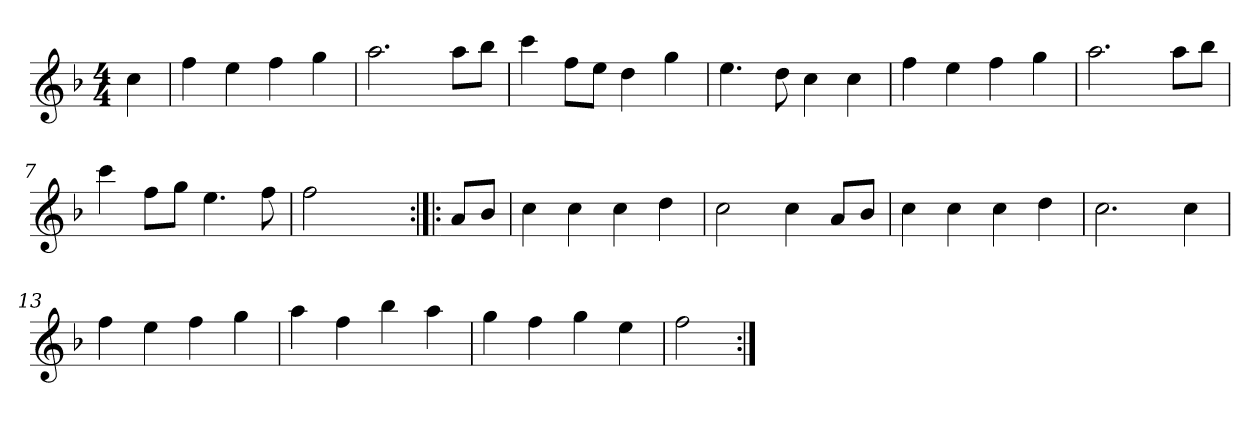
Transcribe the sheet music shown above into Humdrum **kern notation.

**kern
*part1
*staff1
*clefG2
*k[b-]
*F:
*M4/4
*MM120
=
4cc
=1
4ff
4ee
4ff
4gg
=2
2.aa
8aa\L
8bb-\J
=3
4ccc
8ff\L
8ee\J
4dd
4gg
=4
4.ee
8dd
4cc
4cc
=5
4ff
4ee
4ff
4gg
=6
2.aa
8aa\L
8bb-\J
=7
4ccc
8ff\L
8gg\J
4.ee
8ff
=8
2ff
4ryy
=:|!|:
8a/L
8b-/J
=9
4cc
4cc
4cc
4dd
=10
2cc
4cc
8a/L
8b-/J
=11
4cc
4cc
4cc
4dd
=12
2.cc
4cc
=13
4ff
4ee
4ff
4gg
=14
4aa
4ff
4bb-
4aa
=15
4gg
4ff
4gg
4ee
=16
2ff
=:|!
*-
